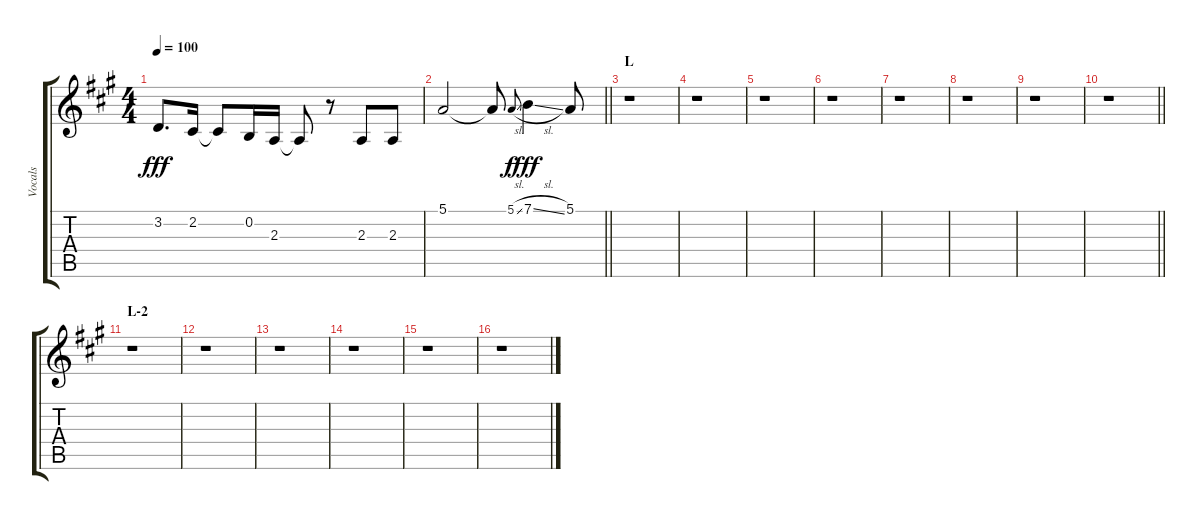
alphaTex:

\track ("Vocals" "Vocals") {instrument voiceoohs}
\staff {score tabs}
\tuning (E4 B3 G3 D3 A2 E2) {hide}
\ts (4 4)
\tempo 100
\clef g2
\ks a
3.2.8{d dy fff} 2.2.16 2.2{t}.8 0.2.16 2.3.16 2.3{t}.8 r.8 2.3.8 2.3.8 |
\barLineRight lightlight
5.1.2 5.1{t}.8 5.1{sl}.8{gr onbeat dy f} 7.1{sl}.4{dy fff} 5.1.8 |
\section ("" "L")
r.1 |
r.1 |
r.1 |
r.1 |
r.1 |
r.1 |
r.1 |
\barLineRight lightlight
r.1 |
\section ("" "L-2")
r.1 |
r.1 |
r.1 |
r.1 |
r.1 |
r.1
